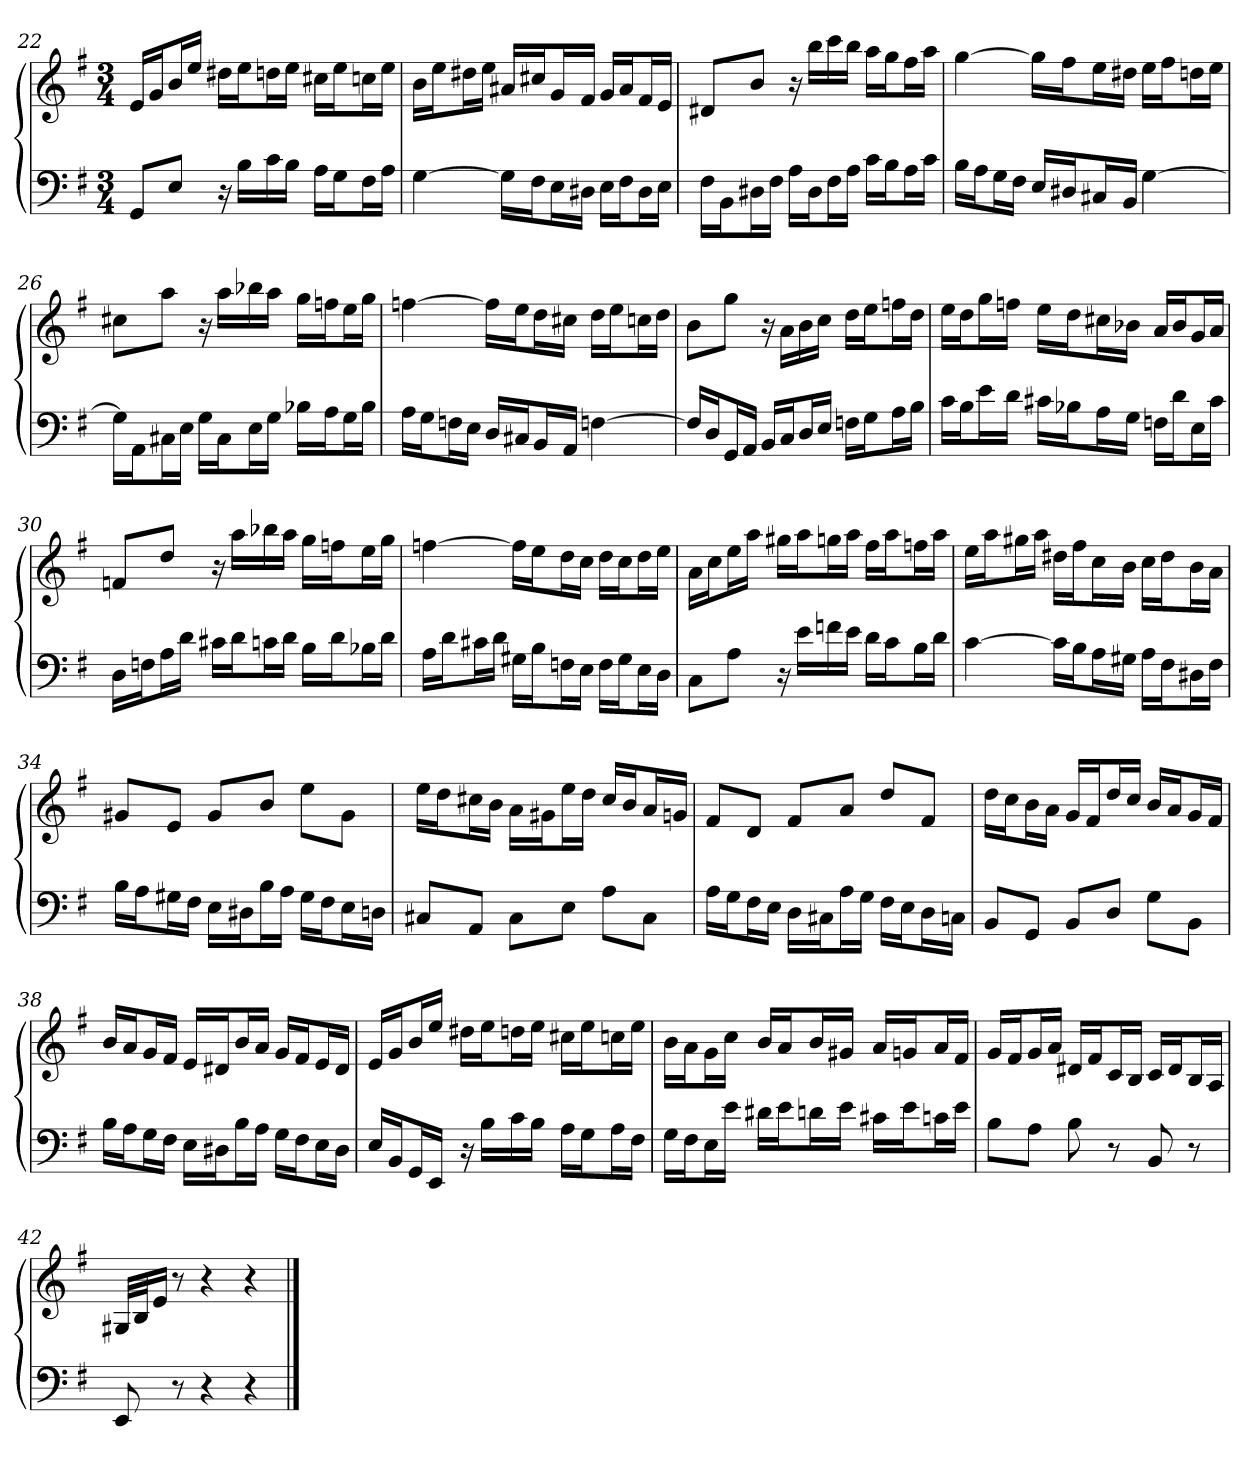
**kern	**kern
*part1	*part1
*staff2	*staff1
*clefF4	*clefG2
*k[f#]	*k[f#]
*e:	*e:
*M3/4	*M3/4
=22	=22
8GG/L	16e/LL
.	16g/J
8E/J	16b/L
.	16ee/JJ
16r	16dd#X\LL
16B\LL	16ee\J
16c\	16ddn\L
16B\JJ	16ee\JJ
16A\LL	16cc#X\LL
16G\J	16ee\J
16F#\L	16ccn\L
16A\JJ	16ee\JJ
=23	=23
[4G	16b\LL
.	16ee\J
.	16dd#X\L
.	16ee\JJ
16G\LL]	16a#X/LL
16F#\J	16cc#X/J
16E\L	16g/L
16D#X\JJ	16f#/JJ
16E\LL	16g/LL
16F#\J	16a#/J
16D#\L	16f#/L
16E\JJ	16e/JJ
=24	=24
16F#\LL	8d#X/L
16BB\J	.
16D#X\L	8b/J
16F#\JJ	.
16A\LL	16r
16D#\J	16bb\LL
16F#\L	16ccc\
16A\JJ	16bb\JJ
16c\LL	16aa\LL
16B\J	16gg\J
16A\L	16ff#\L
16c\JJ	16aa\JJ
=25	=25
16B\LL	[4gg
16A\J	.
16G\L	.
16F#\JJ	.
16E/LL	16gg\LL]
16D#X/J	16ff#\J
16C#X/L	16ee\L
16BB/JJ	16dd#X\JJ
[4G	16ee\LL
.	16ff#\J
.	16ddn\L
.	16ee\JJ
=26	=26
16G\LL]	8cc#X\L
16AA\J	.
16C#X\L	8aa\J
16E\JJ	.
16G\LL	16r
16C#\J	16aa\LL
16E\L	16bb-X\
16G\JJ	16aa\JJ
16B-X\LL	16gg\LL
16A\J	16ffn\J
16G\L	16ee\L
16B-\JJ	16gg\JJ
=27	=27
16A\LL	[4ffn
16G\J	.
16Fn\L	.
16E\JJ	.
16D/LL	16ff\LL]
16C#X/J	16ee\J
16BB/L	16dd\L
16AA/JJ	16cc#X\JJ
[4Fn	16dd\LL
.	16ee\J
.	16ccn\L
.	16dd\JJ
=28	=28
16F/LL]	8b\L
16D/J	.
16GG/L	8gg\J
16AA/JJ	.
16BB/LL	16r
16C/J	16a\LL
16D/L	16b\
16E/JJ	16cc\JJ
16Fn\LL	16dd\LL
16G\J	16ee\J
16A\L	16ffn\L
16B\JJ	16dd\JJ
=29	=29
16c\LL	16ee\LL
16B\J	16dd\J
16e\L	16gg\L
16d\JJ	16ffn\JJ
16c#X\LL	16ee\LL
16B-X\J	16dd\J
16A\L	16cc#X\L
16G\JJ	16b-X\JJ
16Fn\LL	16a/LL
16d\J	16b-/J
16E\L	16g/L
16c#\JJ	16a/JJ
=30	=30
16D\LL	8fn/L
16Fn\J	.
16A\L	8dd/J
16d\JJ	.
16c#X\LL	16r
16d\J	16aa\LL
16cn\L	16bb-X\
16d\JJ	16aa\JJ
16B\LL	16gg\LL
16d\J	16ffn\J
16B-X\L	16ee\L
16d\JJ	16gg\JJ
=31	=31
16A\LL	[4ffn
16d\J	.
16c#X\L	.
16d\JJ	.
16G#X\LL	16ff\LL]
16B\J	16ee\J
16Fn\L	16dd\L
16E\JJ	16cc\JJ
16F\LL	16dd\LL
16G#\J	16cc\J
16E\L	16dd\L
16D\JJ	16ee\JJ
=32	=32
8C\L	16a\LL
.	16cc\J
8A\J	16ee\L
.	16aa\JJ
16r	16gg#X\LL
16e\LL	16aa\J
16fn\	16ggn\L
16e\JJ	16aa\JJ
16d\LL	16ff#\LL
16c\J	16aa\J
16B\L	16ffn\L
16d\JJ	16aa\JJ
=33	=33
[4c	16ee\LL
.	16aa\J
.	16gg#X\L
.	16aa\JJ
16c\LL]	16dd#X\LL
16B\J	16ff#\J
16A\L	16cc\L
16G#X\JJ	16b\JJ
16A\LL	16cc\LL
16F#\J	16dd#\J
16D#X\L	16b\L
16F#\JJ	16a\JJ
=34	=34
16B\LL	8g#X/L
16A\J	.
16G#X\L	8e/J
16F#\JJ	.
16E\LL	8g#/L
16D#X\J	.
16B\L	8b/J
16A\JJ	.
16G#\LL	8ee\L
16F#\J	.
16E\L	8g#\J
16Dn\JJ	.
=35	=35
8C#X/L	16ee\LL
.	16dd\J
8AA/J	16cc#X\L
.	16b\JJ
8C#\L	16a\LL
.	16g#X\J
8E\J	16ee\L
.	16dd\JJ
8A\L	16cc#/LL
.	16b/J
8C#\J	16a/L
.	16gn/JJ
=36	=36
16A\LL	8f#/L
16G\J	.
16F#\L	8d/J
16E\JJ	.
16D\LL	8f#/L
16C#X\J	.
16A\L	8a/J
16G\JJ	.
16F#\LL	8dd/L
16E\J	.
16D\L	8f#/J
16Cn\JJ	.
=37	=37
8BB/L	16dd\LL
.	16cc\J
8GG/J	16b\L
.	16a\JJ
8BB/L	16g/LL
.	16f#/J
8D/J	16dd/L
.	16cc/JJ
8G\L	16b/LL
.	16a/J
8BB\J	16g/L
.	16f#/JJ
=38	=38
16B\LL	16b/LL
16A\J	16a/J
16G\L	16g/L
16F#\JJ	16f#/JJ
16E\LL	16e/LL
16D#X\J	16d#X/J
16B\L	16b/L
16A\JJ	16a/JJ
16G\LL	16g/LL
16F#\J	16f#/J
16E\L	16e/L
16D#\JJ	16d#/JJ
=39	=39
16E/LL	16e/LL
16BB/J	16g/J
16GG/L	16b/L
16EE/JJ	16ee/JJ
16r	16dd#X\LL
16B\LL	16ee\J
16c\	16ddn\L
16B\JJ	16ee\JJ
16A\LL	16cc#X\LL
16G\J	16ee\J
16A\L	16ccn\L
16F#\JJ	16ee\JJ
=40	=40
16G\LL	16b\LL
16F#\J	16a\J
16E\L	16g\L
16e\JJ	16cc\JJ
16d#X\LL	16b/LL
16e\J	16a/J
16dn\L	16b/L
16e\JJ	16g#X/JJ
16c#X\LL	16a/LL
16e\J	16gn/J
16cn\L	16a/L
16e\JJ	16f#/JJ
=41	=41
8B\L	16g/LL
.	16f#/J
8A\J	16g/L
.	16a/JJ
8B	16d#X/LL
.	16f#/J
8r	16c/L
.	16B/JJ
8BB	16c/LL
.	16d#/J
8r	16B/L
.	16A/JJ
=42	=42
8EE	32G#X/LLL
.	32B/J
.	16e/JJ
8r	8r
4r	4r
4r	4r
==	==
*-	*-
